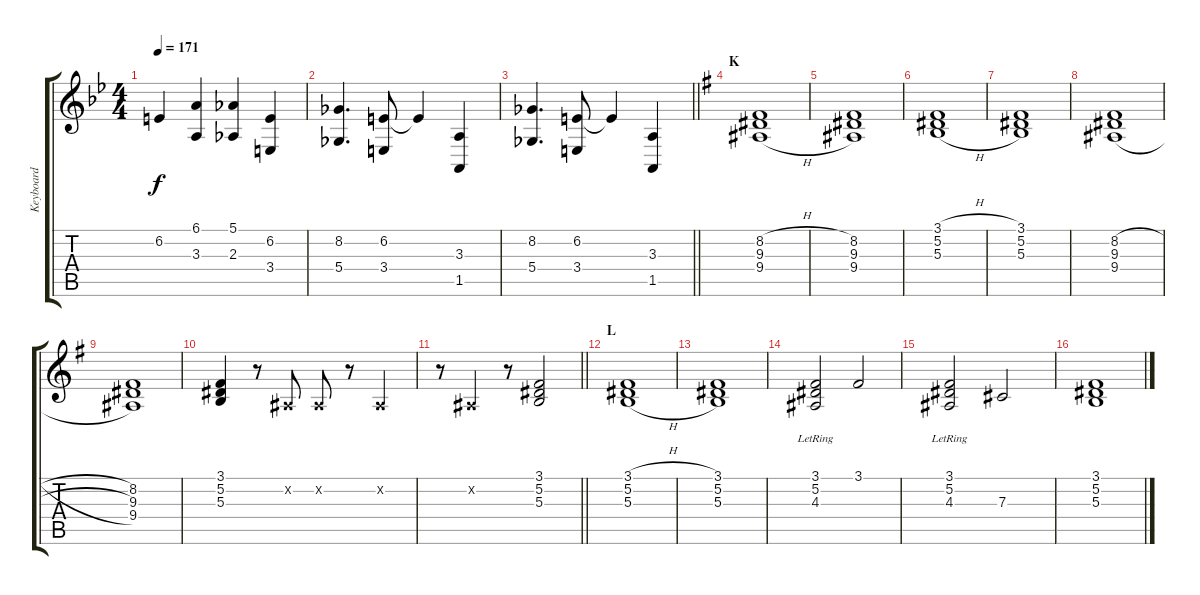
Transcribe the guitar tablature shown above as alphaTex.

\track ("Keyboard" "Keyboard") {instrument tremolostrings}
\staff {score tabs}
\tuning (Eb4 Bb3 Gb3 Db3 Ab2 Eb2) {hide}
\ts (4 4)
\tempo 171
\clef g2
\ks bb
6.2{t}.4{dy f} (6.1 3.3).4 (5.1 2.3).4 (6.2 3.4).4 |
(8.2 5.4).4{d} (6.2 3.4).8 6.2{t}.4 (3.3 1.5).4 |
\barLineRight lightlight
(8.2 5.4).4{d} (6.2 3.4).8 6.2{t}.4 (3.3 1.5).4 |
\section ("" "K")
\ks g
(8.2{h} 9.3{h} 9.4{h}).1{instrument tremolostrings} |
(8.2 9.3 9.4).1 |
(3.1{h} 5.2{h} 5.3{h}).1 |
(3.1 5.2 5.3).1 |
(8.2{h} 9.3{h} 9.4{h}).1 |
(8.2 9.3 9.4).1 |
(3.1 5.2 5.3).4 r.8 0.2{x}.8 0.2{x}.8 r.8 0.2{x}.4 |
\barLineRight lightlight
r.8 0.2{x}.4 r.8 (3.1 5.2 5.3).2 |
\section ("" "L")
(3.1{h} 5.2{h} 5.3{h}).1 |
(3.1 5.2 5.3).1 |
(3.1{lr} 5.2 4.3).2 3.1.2 |
(3.1 5.2 4.3{lr}).2 7.3.2 |
(3.1{h} 5.2{h} 5.3{h}).1
